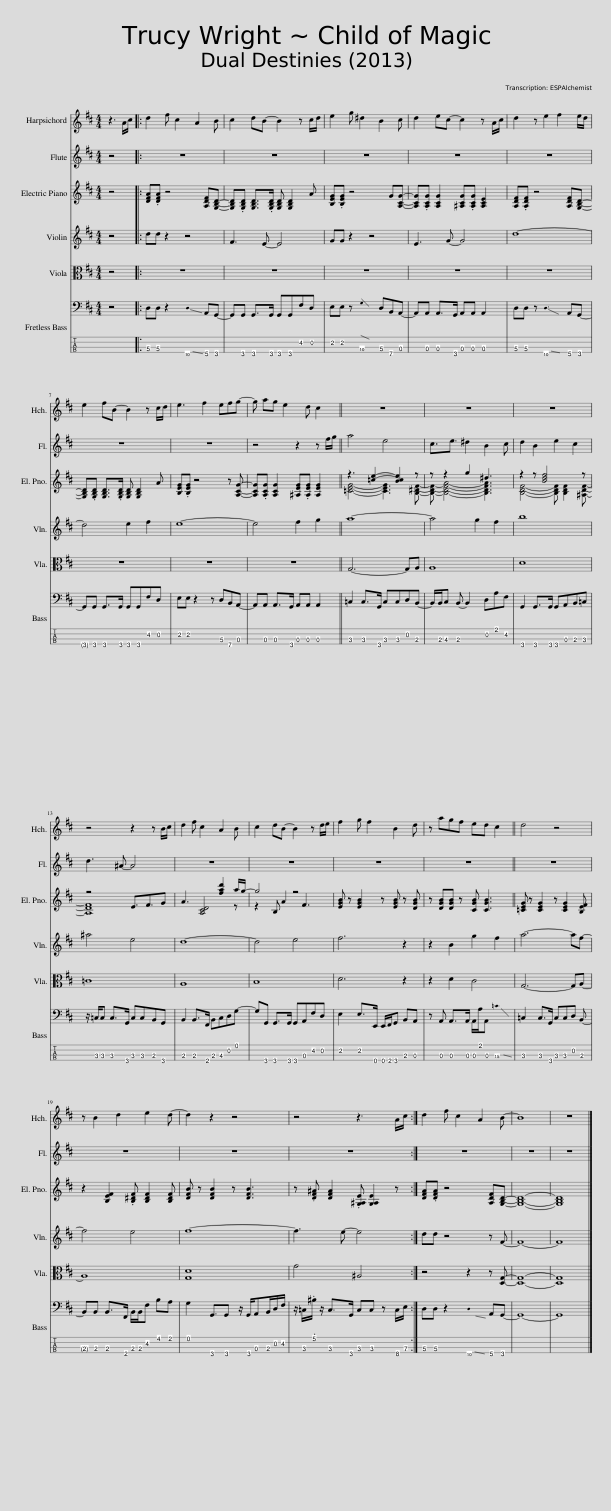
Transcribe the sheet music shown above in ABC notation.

X:1
%%score 1 2 ( 3 4 ) 5 6 { 7 | 8 }
L:1/8
M:4/4
I:linebreak $
K:D
U:s=!stemless!
V:1 treble
V:2 treble
V:3 treble
V:4 treble
V:5 treble
V:6 alto
V:7 bass transpose=-12
V:8 tab transpose=-12 stafflines=4 strings="E2,A2,D3,G3 nostems "
V:1
 z3 A/c/ |: d2 f c2 A2 B | c2 dB- B2 z c/d/ | e2 g ^d2 B2 c | d2 ec- c2 z A/c/ | %5
 d2 z e2 f2 e/d/ |$ e2 fB- B2 z c/d/ | e3 f2 efg- | g ag e2 d c2 || z8 | %10
 z8 | z8 |$ z4 z2 z B/c/ | d2 f c2 A2 B | c2 dB- B2 z d/e/ | %15
 f2 g f2 B2 d | z agf ed c2 || d4 z4 |$ z B2 d2 e2 d- | d2 z2 z4 | %20
 z4 z3 A/c/ :| d2 f c2 A2 B- | B8 | z8 |] %24
V:2
 z4 |: z8 | z8 | z8 | z8 | %5
 z8 |$ z8 | z8 | z4 z2 z f/g/ || a4 e4 | %10
 c3/2e3/2 ^d2 B2 c | d2 B2 e2 c2 |$ d3 ^A- A4 | z8 | z8 | %15
 z8 | z8 || z8 |$ z8 | z8 | %20
 z8 :| z8 | z8 | z8 |] %24
V:3
 z4 |: [DFA].[DFA] z4 [A,DF][G,B,D]- | [G,B,D].[G,B,D] [G,B,D]>.[G,B,D] [G,B,D] [G,B,D]2 A | [B,EG].[B,EG] z4 G[A,CG]- | [A,CG].[A,CG] [A,CG]2 [^A,CG].[A,CG] [A,CE]2 | %5
 [A,DF].[A,DF] z4 [A,DF][G,B,D]- |$ [G,B,D].[G,B,D] [G,B,D]>.[G,B,D] [G,B,D] [G,B,D]2 A | [B,EG].[B,EG] z4 z [A,CG]- | [A,CG].[A,CG] [A,CG]2 [^A,EG].[A,EG] [A,EG]2 || z3 [=ce]2- [Bce]2 z | %10
 z z2 g2 ^d3 | z2 z [Bdf]4 z |$ z4 E3/2F3/2G | A3 [A,CD]4 z | z2 B, A2 F3 | %15
 [EGB] z [EGB]2 z [EGB] z [DGB] | z [DGB][DGB] z [CGB] [CGB]3 || [=CEG] z [CEG]2 z [CEG]2 [B,EF] |$ z2 [B,EF]2 .[B,^DF] [B,DF]2 [B,DF] | [DFB] z [DFB]2 z [DFB]3 | %20
 z .[DF^A] [DFA]2 .[G,^A,E] [G,A,E]2 z :| [DFA].[DFA] z4 [A,DF][G,B,D]- | [G,B,D]8- | [G,B,D]8 |] %24
V:4
 x4 |: x8 | x8 | x8 | x8 | %5
 x8 |$ x8 | x8 | x8 || [=CEG]4- [CEG]3 [B,^DF]- | %10
 [B,DF]- [B,DFA]4- [B,DFA]3 | [B,DF]4- [B,DF] [B,DF]2 [^A,DF]- |$ [A,DF]8 | x5 [fad']2 a/g/- | g4 z4 | %15
 x8 | x8 || x8 |$ x8 | x8 | %20
 x8 :| x8 | x8 | x8 |] %24
V:5
 z4 |: dd z2 z4 | F3 E- E4 | GG z2 z4 | E3 G- G4 | %5
 d8- |$ d4 e2 f2 | e8- | e4 f2 g2 || a8- | %10
 a4 g2 f2 | b8 |$ ^a4 e4 | d8- | d4 e4 | %15
 f6 z2 | z2 B2 g2 f2 || a6- af- |$ f4 e4 | f8- | %20
 f3 e- e4 :| dd z4 z F- | F8- | F8 |] %24
V:6
 z4 |: z8 | z8 | z8 | z8 | %5
 z8 |$ z8 | z8 | z8 || G,6- G,A, | %10
 A,8 | D8 |$ =C8 | A,8 | B,8 | %15
 D6 z2 | z2 D2 C4 || G,6- G,A,- |$ A,8 | [G,D]8 | %20
 G4 ^A,4 :| z4 z2 z [D,G,]- | [D,G,]8- | [D,G,]8 |] %24
V:7
 z4 |: D,D, z2 sD,2 A,,G,,- | G,,G,, G,,>G,, G,,G,,F,D, | E,E, z sG,2 D,B,,A,,- | A,,A,, A,,>G,, A,,A,, A,,2 | %5
 D,D, z sD,3 A,,G,,- |$ G,,G,, G,,>G,, G,,G,,F,D, | E,E, z2 z D,B,,A,,- | A,,A,, A,,>G,, A,,A,, A,,2 || =C,2 C,>G,, C,C,D,B,,- | %10
 B,,/B,,/C, B,,- B,,2 D,A,F, | G,,2 G,,>G,, G,,A,,B,,=C, |$ z/ =C,/C, C,>G,, C,C,B,,G,, | B,,2 B,,>F,, B,,C,D,G,- | G,G,, G,,>G,, G,,A,,F,D, | %15
 E,2 E,>E,, E,,/F,,/G,, B,,A,, | z A,, A,,>A,, A,,/A,/A,, s=C2 || =C,2 C,>G,, C,C,D, B,,- |$ B,,B,, B,,>F,, B,,/B,,/F, B,A, | G,2 G,,3/2G,, z/ G,,/A,,B,,/D,/F,/ | %20
 z/ =C,/.^B,/ z/ C,>G,, C,C, z C,/E,/ :| D,D, z2 sD,2 A,,G,,- | G,,8- | G,,8 |] %24
V:8
 x4 |: !3!D,, !3!D,, x2 !4!D,,2 !4!A,,, !4!G,,,- | !4!G,,, !4!G,,, !4!G,,,3/2 !4!G,,,/ !4!G,,, !4!G,,, !2!F,, !2!D,, | !2!E,, !2!E,, x !3!G,,2 !3!D,, !4!B,,, !3!A,,,- | !3!A,,, !3!A,,, !3!A,,,3/2 !4!G,,,/ !3!A,,, !3!A,,, !3!A,,,2 | %5
 !3!D,, !3!D,, x !4!D,,3 !4!A,,, !4!G,,,- |$ !4!G,,, !4!G,,, !4!G,,,3/2 !4!G,,,/ !4!G,,, !4!G,,, !2!F,, !2!D,, | !2!E,, !2!E,, x2 x !3!D,, !4!B,,, !3!A,,,- | !3!A,,, !3!A,,, !3!A,,,3/2 !4!G,,,/ !3!A,,, !3!A,,, !3!A,,,2 || !3!=C,,2 !3!C,,3/2 !4!G,,,/ !3!C,, !3!C,, !2!D,, !3!B,,,- | %10
 !3!B,,,/ !3!B,,,/ !3!C,, !3!B,,,- !3!B,,,2 !2!D,, !1!A,, !2!F,, | !4!G,,,2 !4!G,,,3/2 !4!G,,,/ !4!G,,, !3!A,,, !3!B,,, !3!=C,, |$ x/ !3!=C,,/ !3!C,, !3!C,,3/2 !4!G,,,/ !3!C,, !3!C,, !3!B,,, !4!G,,, | !3!B,,,2 !3!B,,,3/2 !4!F,,,/ !3!B,,, !3!C,, !2!D,, !1!G,,- | !1!G,, !4!G,,, !4!G,,,3/2 !4!G,,,/ !4!G,,, !3!A,,, !2!F,, !2!D,, | %15
 !2!E,,2 !2!E,,3/2 !4!E,,,/ !4!E,,,/ !4!F,,,/ !4!G,,, !3!B,,, !3!A,,, | x !3!A,,, !3!A,,,3/2 !3!A,,,/ !3!A,,,/ !1!A,,/ !3!A,,, !3!=C,2 || !3!=C,,2 !3!C,,3/2 !4!G,,,/ !3!C,, !3!C,, !2!D,, !3!B,,,- |$ !3!B,,, !3!B,,, !3!B,,,3/2 !4!F,,,/ !3!B,,,/ !3!B,,,/ !2!F,, !1!B,, !1!A,, | !1!G,,2 !4!G,,,3/2 !4!G,,, x/ !4!G,,,/ !3!A,,, !3!B,,,/ !2!D,,/ !2!F,,/ | %20
 x/ !3!=C,,/ .!1!^B,,/ x/ !3!C,,3/2 !4!G,,,/ !3!C,, !3!C,, x !4!C,,/ !3!E,,/ :| !3!D,, !3!D,, x2 !4!D,,2 !4!A,,, !4!G,,,- | !4!G,,,8- | !4!G,,,8 |] %24
